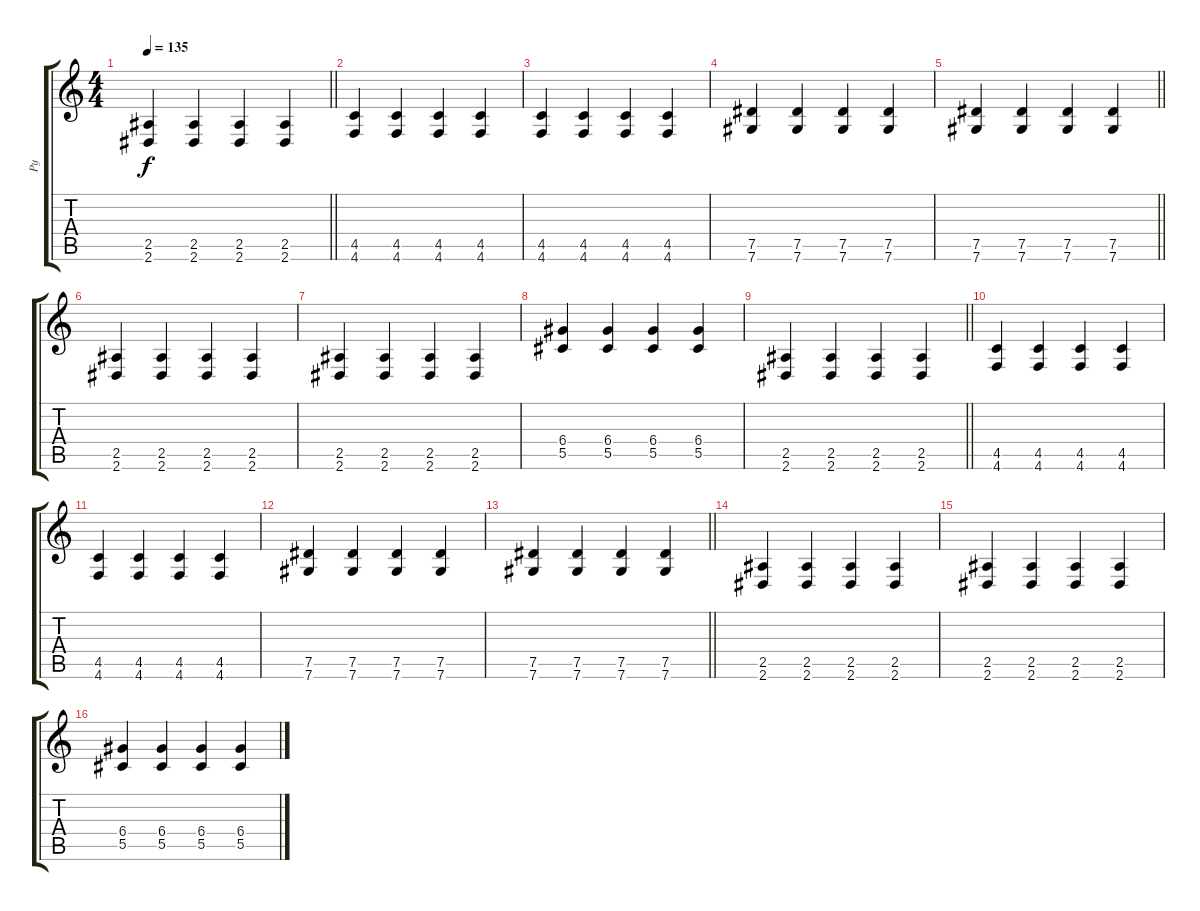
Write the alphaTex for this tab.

\track ("Ру" "Ру") {instrument distortionguitar}
\staff {score tabs}
\tuning (E4 B3 G3 D3 Ab2 Db2) {hide}
\ts (4 4)
\tempo 135
\clef g2
\barLineRight lightlight
\ks c
(2.5 2.6).4{dy f} (2.5 2.6).4 (2.5 2.6).4 (2.5 2.6).4 |
(4.5 4.6).4 (4.5 4.6).4 (4.5 4.6).4 (4.5 4.6).4 |
(4.5 4.6).4 (4.5 4.6).4 (4.5 4.6).4 (4.5 4.6).4 |
(7.5 7.6).4 (7.5 7.6).4 (7.5 7.6).4 (7.5 7.6).4 |
\barLineRight lightlight
(7.5 7.6).4 (7.5 7.6).4 (7.5 7.6).4 (7.5 7.6).4 |
(2.5 2.6).4 (2.5 2.6).4 (2.5 2.6).4 (2.5 2.6).4 |
(2.5 2.6).4 (2.5 2.6).4 (2.5 2.6).4 (2.5 2.6).4 |
(6.4 5.5).4 (6.4 5.5).4 (6.4 5.5).4 (6.4 5.5).4 |
\barLineRight lightlight
(2.5 2.6).4 (2.5 2.6).4 (2.5 2.6).4 (2.5 2.6).4 |
(4.5 4.6).4 (4.5 4.6).4 (4.5 4.6).4 (4.5 4.6).4 |
(4.5 4.6).4 (4.5 4.6).4 (4.5 4.6).4 (4.5 4.6).4 |
(7.5 7.6).4 (7.5 7.6).4 (7.5 7.6).4 (7.5 7.6).4 |
\barLineRight lightlight
(7.5 7.6).4 (7.5 7.6).4 (7.5 7.6).4 (7.5 7.6).4 |
(2.5 2.6).4 (2.5 2.6).4 (2.5 2.6).4 (2.5 2.6).4 |
(2.5 2.6).4 (2.5 2.6).4 (2.5 2.6).4 (2.5 2.6).4 |
(6.4 5.5).4 (6.4 5.5).4 (6.4 5.5).4 (6.4 5.5).4
